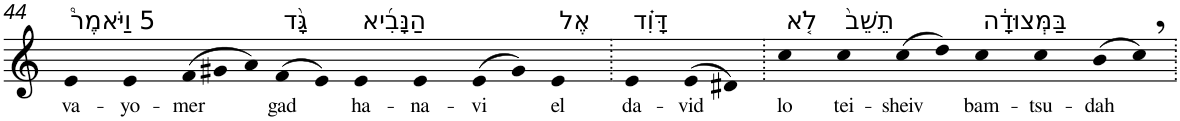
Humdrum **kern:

**kern	**text
*part1	*part1
*staff1	*staff1
*I"Piano	*
*I'Pno	*
!!LO:PB:g=z
*clefG2	*
*k[]	*
=44	=44
!LO:TX:a:t=5 וַיֹּאמֶר֩	!
!	!LO:LY:b
4e	va-
!	!LO:LY:b
4e	-yo-
*Xtuplet	*
!	!LO:LY:b
(>12f	-mer
12g#X	.
12a)	.
!LO:TX:a:t=גָּ֨ד	!
!	!LO:LY:b
(>8f	gad
8e)	.
!LO:TX:a:t=הַנָּבִ֜יא	!
!	!LO:LY:b
4e	ha-
!	!LO:LY:b
4e	-na-
!	!LO:LY:b
(>8e	-vi
8g#)	.
!LO:TX:a:t=אֶל	!
!	!LO:LY:b
4e	el
=45.	=45.
!LO:TX:a:t=דָּוִ֗ד	!
!	!LO:LY:b
4e	da-
!	!LO:LY:b
(>8e	-vid
8d#X)	.
=46.	=46.
!LO:TX:a:t=לֹ֤א	!
!	!LO:LY:b
4cc	lo
!LO:TX:a:t=תֵשֵׁב֙	!
!	!LO:LY:b
4cc	tei-
!	!LO:LY:b
(>8cc	-sheiv
8dd)	.
!LO:TX:a:t=בַּמְּצוּדָ֔ה	!
!	!LO:LY:b
4cc	bam-
!	!LO:LY:b
4cc	-tsu-
!	!LO:LY:b
(>8b	-dah
8cc,)	.
=.	=.
*-	*-
